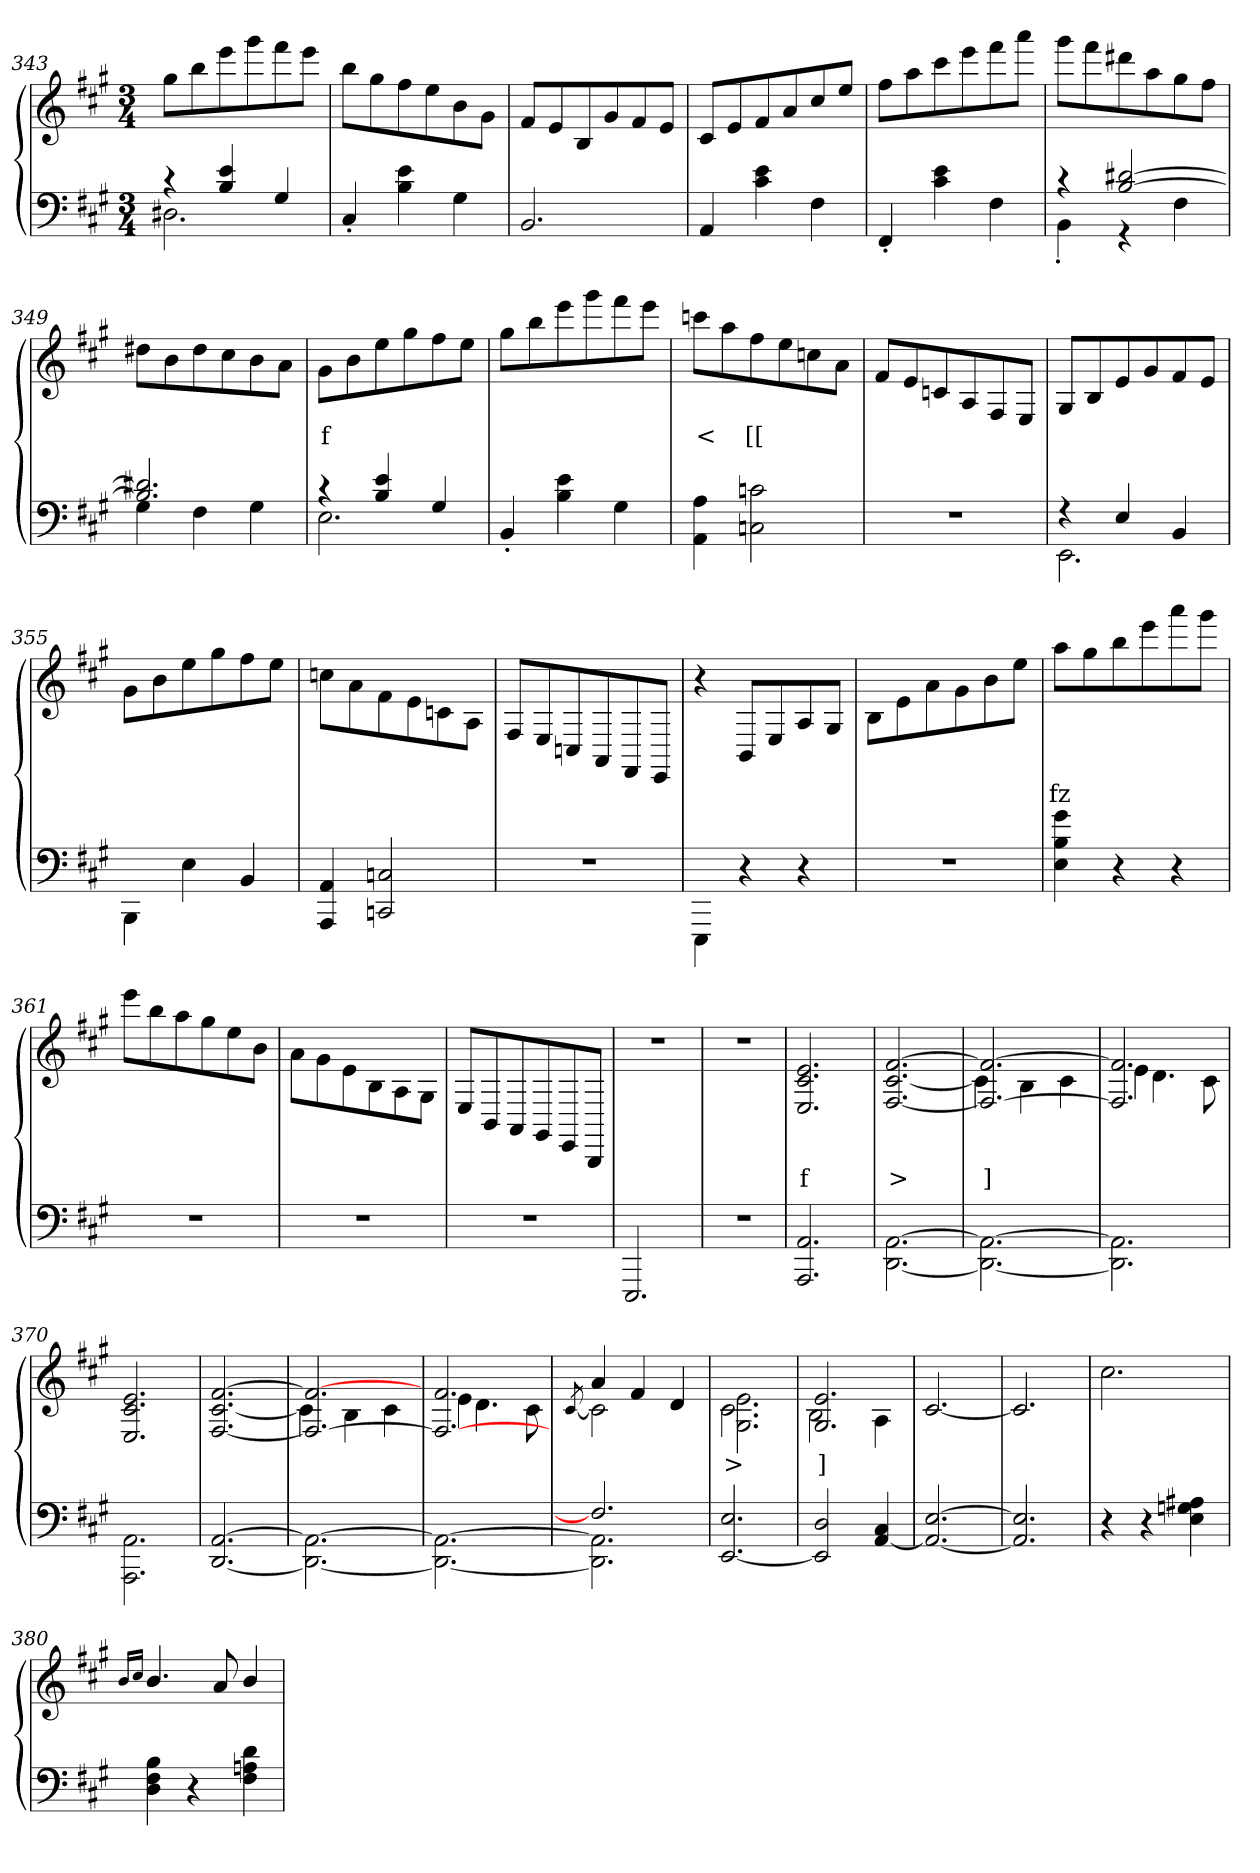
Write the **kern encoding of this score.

**kern	**kern	**text	**text
*part2	*part1	*part1	*part1
*staff2	*staff1	*staff1	*staff1
*clefF4	*clefG2	*	*
*k[f#c#g#]	*k[f#c#g#]	*	*
*M3/4	*M3/4	*	*
=343	=343	=343	=343
*^	*	*	*
4r	2.D#X	8gg#L	.	.
.	.	8bb	.	.
4e 4B	.	8eee	.	.
.	.	8ggg#	.	.
4G#	.	8fff#	.	.
.	.	8eeeJ	.	.
*v	*v	*	*	*
=344	=344	=344	=344
4C#'>	8bbL	.	.
.	8gg#	.	.
4e 4B	8ff#	.	.
.	8ee	.	.
4G#	8b	.	.
.	8g#J	.	.
=345	=345	=345	=345
2.BB	8f#L	.	.
.	8e	.	.
.	8B	.	.
.	8g#	.	.
.	8f#	.	.
.	8eJ	.	.
=346	=346	=346	=346
4AA	8c#/L	.	.
.	8e/	.	.
4e 4c#	8f#/	.	.
.	8a/	.	.
4F#	8cc#/	.	.
.	8eeJ	.	.
=347	=347	=347	=347
4FF#'>	8ff#L	.	.
.	8aa	.	.
4e 4c#	8ccc#	.	.
.	8eee	.	.
4F#	8fff#	.	.
.	8aaaJ	.	.
=348	=348	=348	=348
*^	*	*	*
4r	4BB'>	8ggg#L	.	.
.	.	8fff#	.	.
[2d#X [2B	4r	8ddd#X	.	.
.	.	8aa	.	.
.	4F#	8gg#	.	.
.	.	8ff#J	.	.
=349	=349	=349	=349	=349
2.d#X] 2.B]	4G#	8dd#XL	.	.
.	.	8b	.	.
.	4F#	8dd#	.	.
.	.	8cc#	.	.
.	4G#	8b	.	.
.	.	8aJ	.	.
=350	=350	=350	=350	=350
4r	2.E	8g#L	f	.
.	.	8b	.	.
4e 4B	.	8ee	.	.
.	.	8gg#	.	.
4G#	.	8ff#	.	.
.	.	8eeJ	.	.
*v	*v	*	*	*
=351	=351	=351	=351
4BB'>	8gg#L	.	.
.	8bb	.	.
4e 4B	8eee	.	.
.	8ggg#	.	.
4G#	8fff#	.	.
.	8eeeJ	.	.
=352	=352	=352	=352
4A 4AA	8cccnL	<	.
.	8aa	.	.
2cn 2Cn	8ff#	[[	.
.	8ee	.	.
.	8ccn	.	.
.	8aJ	.	.
=353	=353	=353	=353
2.r	8f#\L	.	.
.	8e\	.	.
.	8cn\	.	.
.	8A/	.	.
.	8F#/	.	.
.	8E/J	.	.
=354	=354	=354	=354
*^	*	*	*
4r	2.EE	8G#L	.	.
.	.	8B	.	.
4E	.	8e	.	.
.	.	8g#	.	.
4BB	.	8f#	.	.
.	.	8eJ	.	.
*v	*v	*	*	*
=355	=355	=355	=355
4BBB\	8g#L	.	.
.	8b	.	.
4E	8ee	.	.
.	8gg#	.	.
4BB	8ff#	.	.
.	8eeJ	.	.
=356	=356	=356	=356
4AA 4AAA	8ccn\L	.	.
.	8a\	.	.
2Cn 2CCn	8f#\	.	.
.	8e\	.	.
.	8cn\	.	.
.	8A/J	.	.
=357	=357	=357	=357
2.r	8F#L	.	.
.	8E	.	.
.	8Cn	.	.
.	8AA	.	.
.	8FF#	.	.
.	8EEJ	.	.
=358	=358	=358	=358
4EEE\	4r	ff	f
4r	8BBL	.	.
.	8E	.	.
4r	8A	.	.
.	8G#J	.	.
=359	=359	=359	=359
2.r	8B/L	.	.
.	8e\	.	.
.	8a\	.	.
.	8g#\	.	.
.	8b\	.	.
.	8ee\J	.	.
=360	=360	=360	=360
4g# 4B 4E	8aaL	fz	.
.	8gg#	.	.
4r	8bb	.	.
.	8eee	.	.
4r	8aaa	.	.
.	8ggg#J	.	.
=361	=361	=361	=361
2.r	8eeeL	.	.
.	8bb	.	.
.	8aa	.	.
.	8gg#	.	.
.	8ee	.	.
.	8bJ	.	.
=362	=362	=362	=362
2.r	8a\L	.	.
.	8g#\	.	.
.	8e\	.	.
.	8B\	.	.
.	8A/	.	.
.	8G#/J	.	.
=363	=363	=363	=363
2.r	8EL	.	.
.	8BB	.	.
.	8AA	.	.
.	8GG#	.	.
.	8EE	.	.
.	8BBBJ	.	.
=364	=364	=364	=364
2.EEE	2.r	.	.
=365	=365	=365	=365
2.r	2.r	.	.
=366	=366	=366	=366
2.AA 2.AAA	2.e 2.c# 2.E	f	.
=367	=367	=367	=367
[2.AA [2.DD\	[2.f# [2.c# [2.F#	>	.
=368	=368	=368	=368
*	*^	*	*
2.AA_ 2.DD\_	2.f#_ 2.F#/_	4c#\]	]	.
.	.	4B\	.	.
.	.	4c#\	.	.
=369	=369	=369	=369	=369
2.AA] 2.DD\]	2.f#] 2.F#/]	4e\	.	.
.	.	4.d\	.	.
.	.	8c#\	.	.
*	*v	*v	*	*
=370	=370	=370	=370
2.AA 2.AAA\	2.e 2.c# 2.E	.	.
=371	=371	=371	=371
[2.AA [2.DD	[2.f# [2.c# [2.F#	.	.
=372	=372	=372	=372
*	*^	*	*
2.AA_ 2.DD\_	2.f#_ 2.F#_	4c#\]	.	.
.	.	4B\	.	.
.	.	4c#\	.	.
=373	=373	=373	=373	=373
2.AA_ 2.DD\_	2.f# 2.F#_	4e\	.	.
.	.	4.d\	.	.
.	.	8c#\	.	.
=374	=374	=374	=374	=374
.	[8qc#/	.	.	.
*^	*	*	*	*
2.F#/]	2.AA] 2.DD\]	4a	2c#]	.	.
.	.	4f#	.	.	.
.	.	4d	4ryy	.	.
*v	*v	*	*	*	*
=375	=375	=375	=375	=375
2.E [2.EE	2.c#\	2.e 2.G#	>	.
=376	=376	=376	=376	=376
2D 2EE]	2.e 2.G#	2B	]	.
4C# [4AA	.	4A	.	.
*	*v	*v	*	*
=377	=377	=377	=377
[2.E 2.AA_	[2.c#	.	.
=378	=378	=378	=378
2.E] 2.AA]	2.c#]	.	.
=379	=379	=379	=379
4r	2.cc#	.	.
4r	.	.	.
4A#X 4Gn 4E	.	.	.
=380	=380	=380	=380
.	16qqb/LL	.	.
.	16qqcc#/JJ	.	.
4B 4F# 4D	4.b/	.	.
4r	.	.	.
.	8a/	.	.
4d 4An 4F#	4b/	.	.
=	=	=	=
*-	*-	*-	*-
